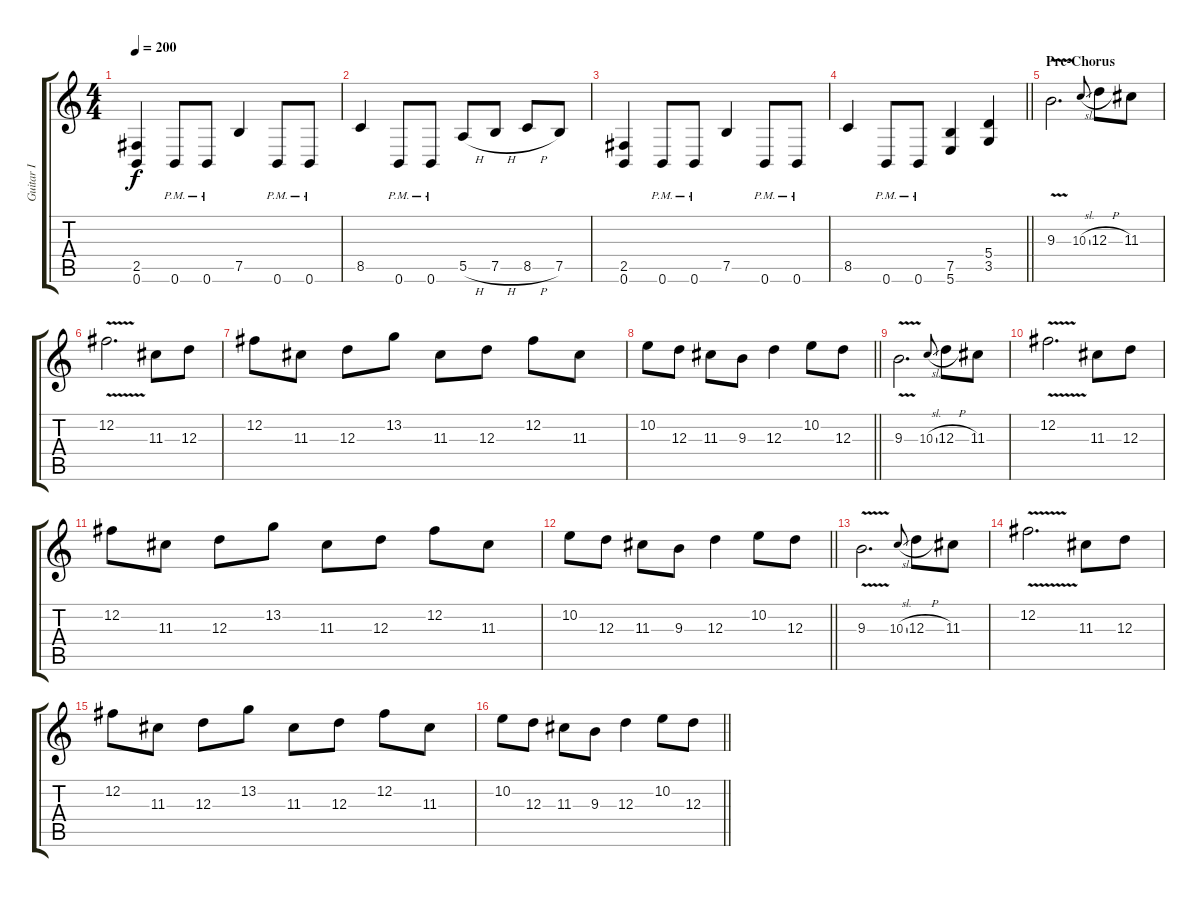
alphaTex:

\track ("Guitar I" "Guitar I") {instrument distortionguitar}
\staff {score tabs}
\tuning (B3 Gb3 D3 A2 E2 B1) {hide}
\ts (4 4)
\section ("" "")
\tempo 200
\clef g2
\ks c
(2.5 0.6).4{dy f} 0.6{pm}.8 0.6{pm}.8 7.5.4 0.6{pm}.8 0.6{pm}.8 |
8.5.4 0.6{pm}.8 0.6{pm}.8 5.5{h}.8 7.5{h}.8 8.5{h}.8 7.5.8 |
(2.5 0.6).4 0.6{pm}.8 0.6{pm}.8 7.5.4 0.6{pm}.8 0.6{pm}.8 |
\barLineRight lightlight
8.5.4 0.6{pm}.8 0.6{pm}.8 (7.5 5.6).4 (5.4 3.5).4 |
\section ("" "Pre-Chorus")
9.3{v}.2{d} 10.3{sl}.8{gr onbeat} 12.3{h}.8 11.3.8 |
12.2{v}.2{d} 11.3.8 12.3.8 |
12.2.8 11.3.8 12.3.8 13.2.8 11.3.8 12.3.8 12.2.8 11.3.8 |
\barLineRight lightlight
10.2.8 12.3.8 11.3.8 9.3.8 12.3.4 10.2.8 12.3.8 |
\section ("" "")
9.3{v}.2{d} 10.3{sl}.8{gr onbeat} 12.3{h}.8 11.3.8 |
12.2{v}.2{d} 11.3.8 12.3.8 |
12.2.8 11.3.8 12.3.8 13.2.8 11.3.8 12.3.8 12.2.8 11.3.8 |
\barLineRight lightlight
10.2.8 12.3.8 11.3.8 9.3.8 12.3.4 10.2.8 12.3.8 |
\section ("" "")
9.3{v}.2{d} 10.3{sl}.8{gr onbeat} 12.3{h}.8 11.3.8 |
12.2{v}.2{d} 11.3.8 12.3.8 |
12.2.8 11.3.8 12.3.8 13.2.8 11.3.8 12.3.8 12.2.8 11.3.8 |
\barLineRight lightlight
10.2.8 12.3.8 11.3.8 9.3.8 12.3.4 10.2.8 12.3.8
